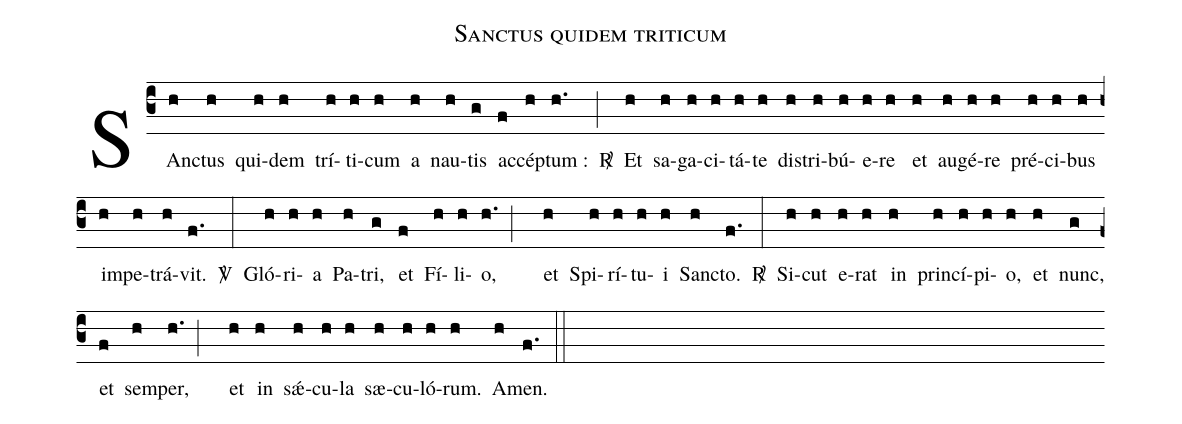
name: Sanctus quidem triticum;
%%
(c3) SAnc(h)tus(h) qui(h)dem(h) trí(h)ti(h)cum(h) a(h) nau(h)tis(g) ac(f)cép(h)tum :(h.)

<v>\Rbar</v>(;) Et(h) sa(h)ga(h)ci(h)tá(h)te(h) dis(h)tri(h)bú(h)e(h)re(h) et(h) au(h)gé(h)re(h) pré(h)ci(h)bus(h) im(h)pe(h)trá(h)vit.(f.)

<v>\Vbar</v>(:) Gló(h)ri(h)a(h) Pa(h)tri,(g) et(f) Fí(h)li(h)o,(h.;) et(h) Spi(h)rí(h)tu(h)i(h) Sanc(h)to.(f.)

<v>\Rbar</v>(:) Si(h)cut(h) e(h)rat(h) in(h) prin(h)cí(h)pi(h)o,(h) et(h) nunc,(g) et(f) sem(h)per,(h.;) et(h) in(h) sǽ(h)cu(h)la(h) sæ(h)cu(h)ló(h)rum.(h) A(h)men.(f.::)
